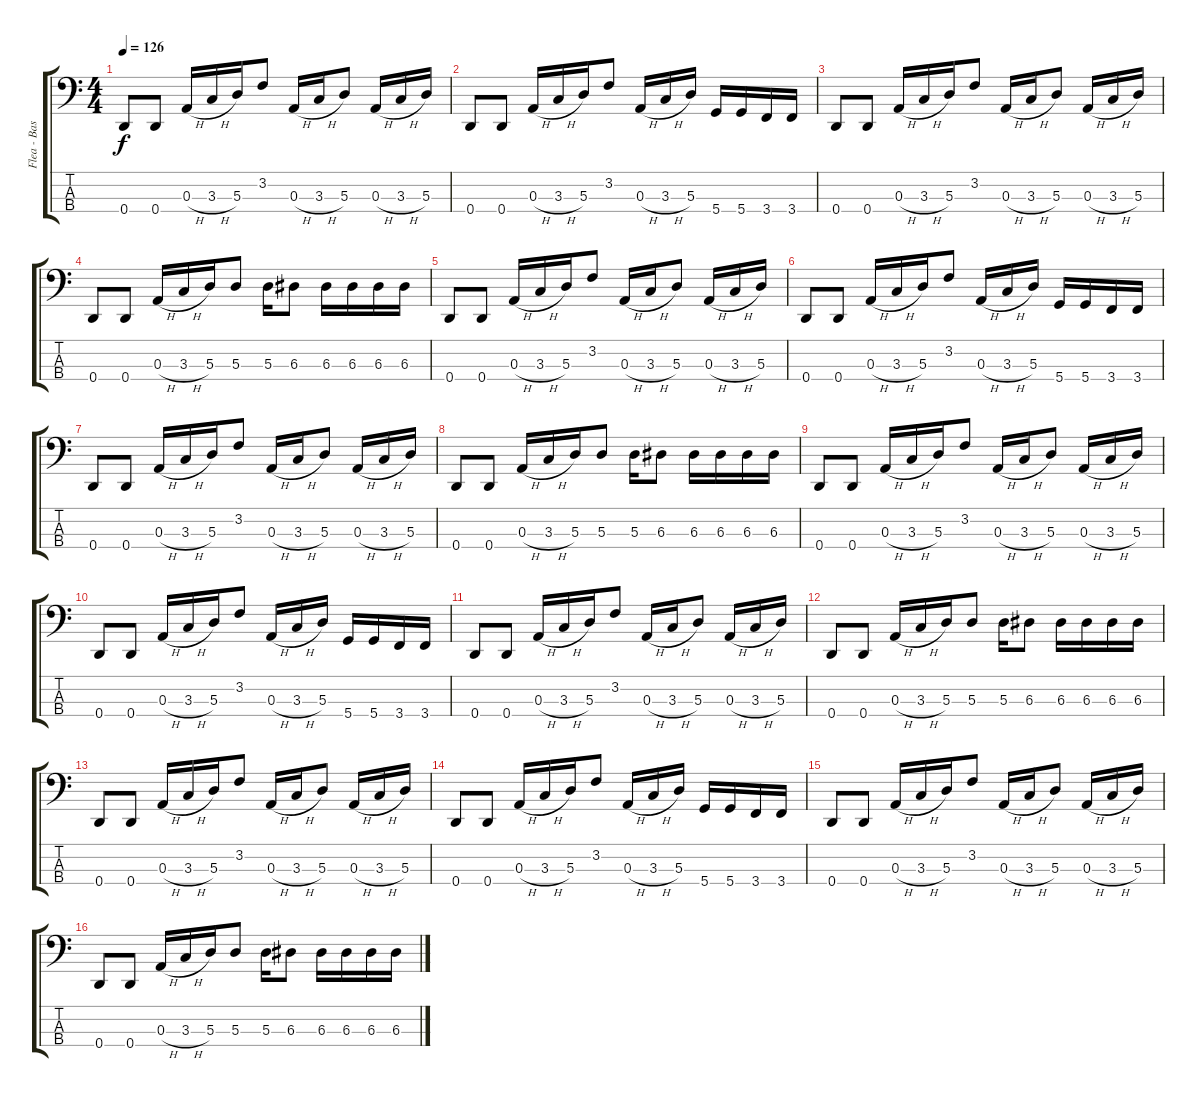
\track ("Flea - Bass" "Flea - Bas") {instrument electricbassfinger}
\staff {score tabs}
\tuning (G2 D2 A1 D1) {hide}
\ts (4 4)
\tempo 126
\clef f4
\ks c
0.4.8{dy f} 0.4.8 0.3{h}.16 3.3{h}.16 5.3.16 3.2.8 0.3{h}.16 3.3{h}.16 5.3.8 0.3{h}.16 3.3{h}.16 5.3.16 |
0.4.8 0.4.8 0.3{h}.16 3.3{h}.16 5.3.16 3.2.8 0.3{h}.16 3.3{h}.16 5.3.16 5.4.16 5.4.16 3.4.16 3.4.16 |
0.4.8 0.4.8 0.3{h}.16 3.3{h}.16 5.3.16 3.2.8 0.3{h}.16 3.3{h}.16 5.3.8 0.3{h}.16 3.3{h}.16 5.3.16 |
0.4.8 0.4.8 0.3{h}.16 3.3{h}.16 5.3.16 5.3.8 5.3.16 6.3.8 6.3.16 6.3.16 6.3.16 6.3.16 |
0.4.8 0.4.8 0.3{h}.16 3.3{h}.16 5.3.16 3.2.8 0.3{h}.16 3.3{h}.16 5.3.8 0.3{h}.16 3.3{h}.16 5.3.16 |
0.4.8 0.4.8 0.3{h}.16 3.3{h}.16 5.3.16 3.2.8 0.3{h}.16 3.3{h}.16 5.3.16 5.4.16 5.4.16 3.4.16 3.4.16 |
0.4.8 0.4.8 0.3{h}.16 3.3{h}.16 5.3.16 3.2.8 0.3{h}.16 3.3{h}.16 5.3.8 0.3{h}.16 3.3{h}.16 5.3.16 |
0.4.8 0.4.8 0.3{h}.16 3.3{h}.16 5.3.16 5.3.8 5.3.16 6.3.8 6.3.16 6.3.16 6.3.16 6.3.16 |
0.4.8 0.4.8 0.3{h}.16 3.3{h}.16 5.3.16 3.2.8 0.3{h}.16 3.3{h}.16 5.3.8 0.3{h}.16 3.3{h}.16 5.3.16 |
0.4.8 0.4.8 0.3{h}.16 3.3{h}.16 5.3.16 3.2.8 0.3{h}.16 3.3{h}.16 5.3.16 5.4.16 5.4.16 3.4.16 3.4.16 |
0.4.8 0.4.8 0.3{h}.16 3.3{h}.16 5.3.16 3.2.8 0.3{h}.16 3.3{h}.16 5.3.8 0.3{h}.16 3.3{h}.16 5.3.16 |
0.4.8 0.4.8 0.3{h}.16 3.3{h}.16 5.3.16 5.3.8 5.3.16 6.3.8 6.3.16 6.3.16 6.3.16 6.3.16 |
0.4.8 0.4.8 0.3{h}.16 3.3{h}.16 5.3.16 3.2.8 0.3{h}.16 3.3{h}.16 5.3.8 0.3{h}.16 3.3{h}.16 5.3.16 |
0.4.8 0.4.8 0.3{h}.16 3.3{h}.16 5.3.16 3.2.8 0.3{h}.16 3.3{h}.16 5.3.16 5.4.16 5.4.16 3.4.16 3.4.16 |
0.4.8 0.4.8 0.3{h}.16 3.3{h}.16 5.3.16 3.2.8 0.3{h}.16 3.3{h}.16 5.3.8 0.3{h}.16 3.3{h}.16 5.3.16 |
0.4.8 0.4.8 0.3{h}.16 3.3{h}.16 5.3.16 5.3.8 5.3.16 6.3.8 6.3.16 6.3.16 6.3.16 6.3.16
